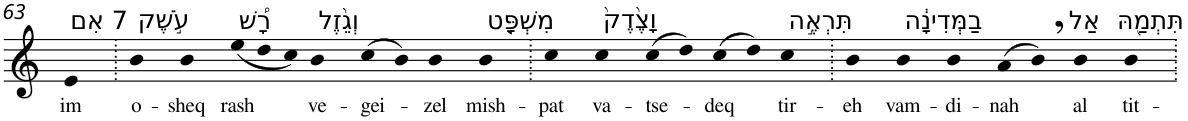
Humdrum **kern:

**kern	**text
*part1	*part1
*staff1	*staff1
*I"Piano	*
*I'Pno	*
!!LO:PB:g=z
*clefG2	*
*k[]	*
=63	=63
!LO:TX:a:t=7 אִם	!
!	!LO:LY:b
4e	im
=64.	=64.
!LO:TX:a:t=עֹ֣שֶׁק	!
!	!LO:LY:b
4b	o-
!	!LO:LY:b
4b	-sheq
*Xtuplet	*
!LO:TX:a:t=רָ֠שׁ	!
!	!LO:LY:b
(<12ee	rash
12dd	.
12cc)	.
!LO:TX:a:t=וְגֵ֨זֶל	!
!	!LO:LY:b
4b	ve-
!	!LO:LY:b
(>8cc	-gei-
8b)	.
!	!LO:LY:b
4b	-zel
!LO:TX:a:t=מִשְׁפָּ֤ט	!
!	!LO:LY:b
4b	mish-
=65.	=65.
!	!LO:LY:b
4cc	-pat
!LO:TX:a:t=וָצֶ֙דֶק֙	!
!	!LO:LY:b
4cc	va-
!	!LO:LY:b
(>8cc	-tse-
8dd)	.
!	!LO:LY:b
(>8cc	-deq
8dd)	.
!LO:TX:a:t=תִּרְאֶ֣ה	!
!	!LO:LY:b
4cc	tir-
=66.	=66.
!	!LO:LY:b
4b	-eh
!LO:TX:a:t=בַמְּדִינָ֔ה	!
!	!LO:LY:b
4b	vam-
!	!LO:LY:b
4b	-di-
!	!LO:LY:b
(>8a	-nah
8b,)	.
!LO:TX:a:t=אַל	!
!	!LO:LY:b
4b	al
!LO:TX:a:t=תִּתְמַ֖הּ	!
!	!LO:LY:b
4b	tit-
=.	=.
*-	*-
